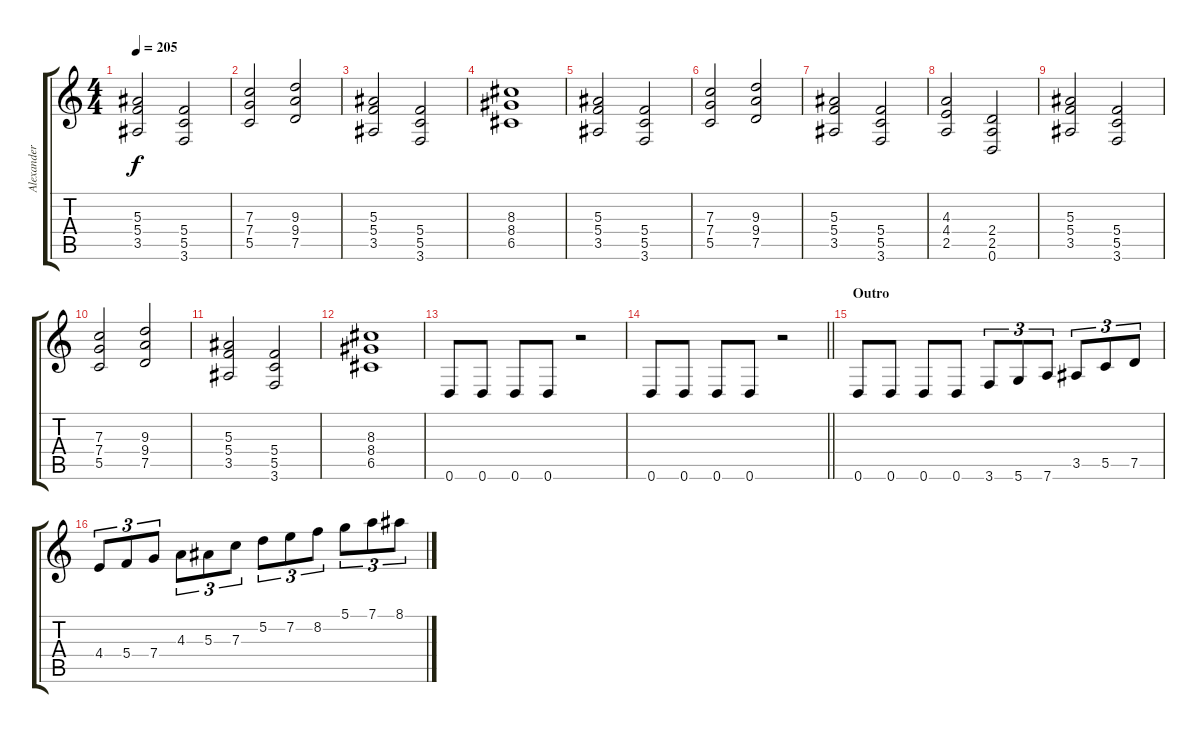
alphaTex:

\track ("Alexander Kuoppala" "Alexander ") {instrument distortionguitar}
\staff {score tabs}
\tuning (D4 A3 F3 C3 G2 D2) {hide}
\ts (4 4)
\tempo 205
\clef g2
\ks c
(5.3 5.4 3.5).2{dy f} (5.4 5.5 3.6).2 |
(7.3 7.4 5.5).2 (9.3 9.4 7.5).2 |
(5.3 5.4 3.5).2 (5.4 5.5 3.6).2 |
(8.3 8.4 6.5).1 |
(5.3 5.4 3.5).2 (5.4 5.5 3.6).2 |
(7.3 7.4 5.5).2 (9.3 9.4 7.5).2 |
(5.3 5.4 3.5).2 (5.4 5.5 3.6).2 |
(4.3 4.4 2.5).2 (2.4 2.5 0.6).2 |
(5.3 5.4 3.5).2 (5.4 5.5 3.6).2 |
(7.3 7.4 5.5).2 (9.3 9.4 7.5).2 |
(5.3 5.4 3.5).2 (5.4 5.5 3.6).2 |
(8.3 8.4 6.5).1 |
0.6.8 0.6.8 0.6.8 0.6.8 r.2 |
\barLineRight lightlight
0.6.8 0.6.8 0.6.8 0.6.8 r.2 |
\section ("" "Outro")
0.6.8 0.6.8 0.6.8 0.6.8 3.6.8{tu (3 2)} 5.6.8{tu (3 2)} 7.6.8{tu (3 2)} 3.5.8{tu (3 2)} 5.5.8{tu (3 2)} 7.5.8{tu (3 2)} |
4.4.8{tu (3 2)} 5.4.8{tu (3 2)} 7.4.8{tu (3 2)} 4.3.8{tu (3 2)} 5.3.8{tu (3 2)} 7.3.8{tu (3 2)} 5.2.8{tu (3 2)} 7.2.8{tu (3 2)} 8.2.8{tu (3 2)} 5.1.8{tu (3 2)} 7.1.8{tu (3 2)} 8.1.8{tu (3 2)}
